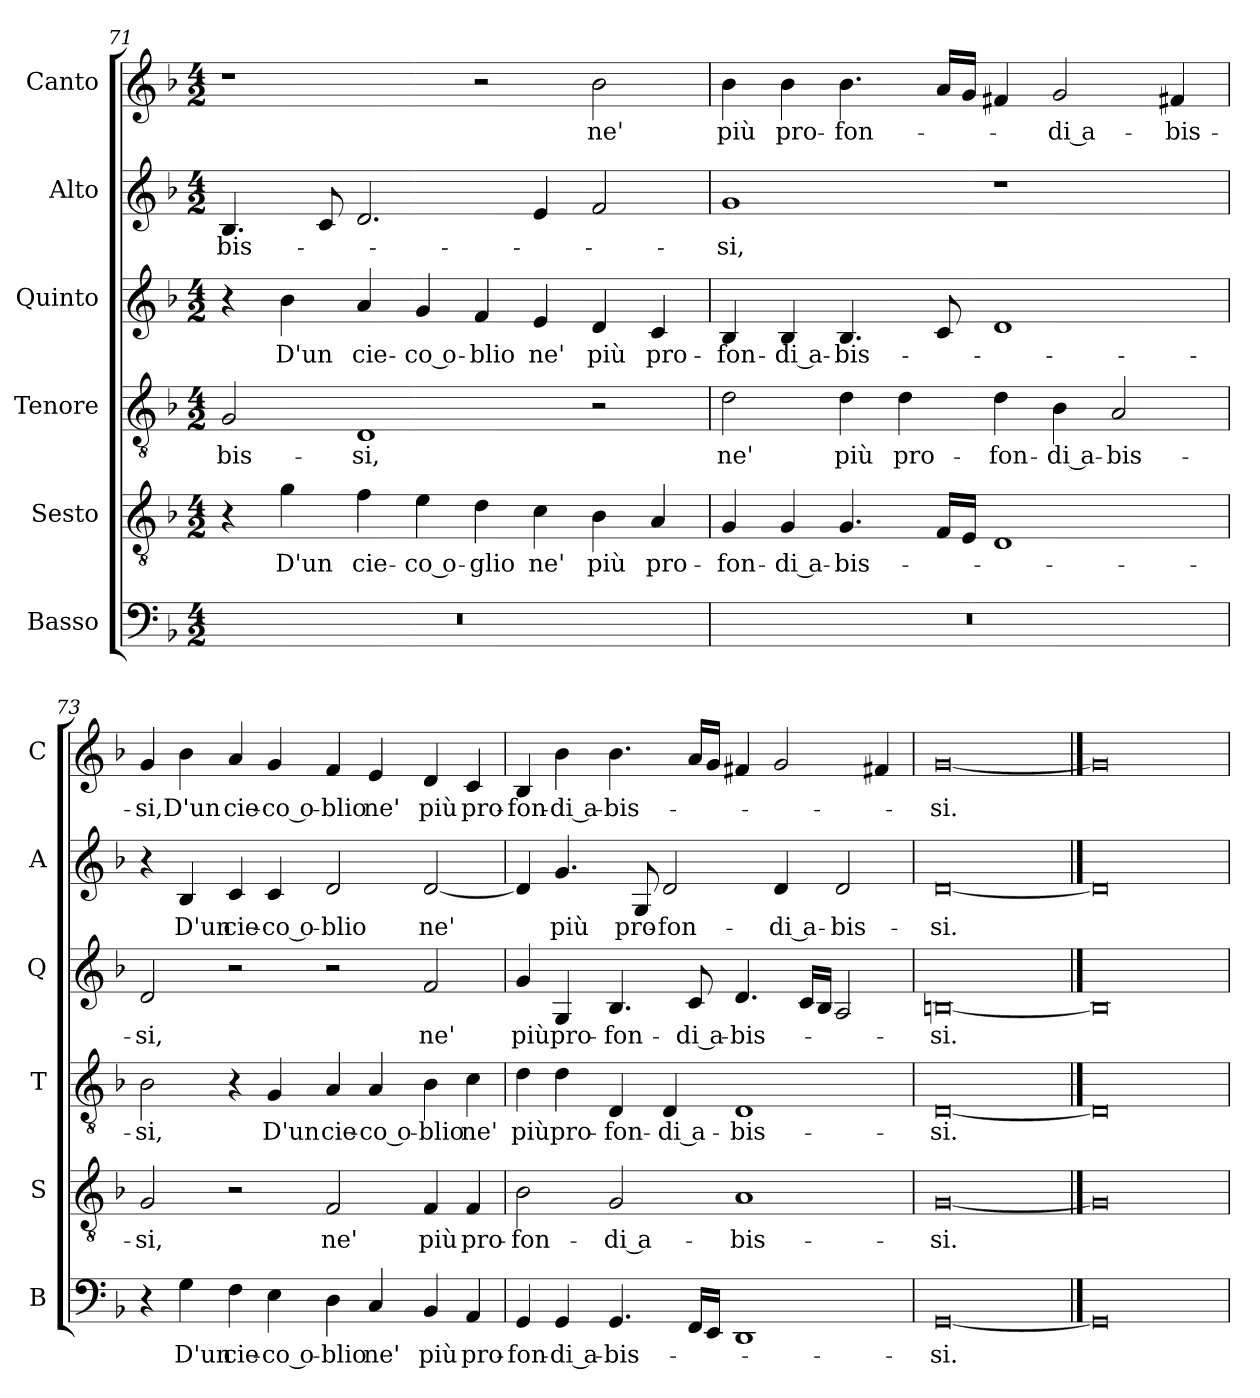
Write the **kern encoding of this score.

**kern	**text	**kern	**text	**kern	**text	**kern	**text	**kern	**text	**kern	**text
*part6	*part6	*part5	*part5	*part4	*part4	*part3	*part3	*part2	*part2	*part1	*part1
*staff6	*staff6	*staff5	*staff5	*staff4	*staff4	*staff3	*staff3	*staff2	*staff2	*staff1	*staff1
*I"Basso	*	*I"Sesto	*	*I"Tenore	*	*I"Quinto	*	*I"Alto	*	*I"Canto	*
*I'B	*	*I'S	*	*I'T	*	*I'Q	*	*I'A	*	*I'C	*
*clefF4	*	*clefGv2	*	*clefGv2	*	*clefG2	*	*clefG2	*	*clefG2	*
*k[b-]	*	*k[b-]	*	*k[b-]	*	*k[b-]	*	*k[b-]	*	*k[b-]	*
*d:	*	*d:	*	*d:	*	*d:	*	*d:	*	*d:	*
*M4/2	*	*M4/2	*	*M4/2	*	*M4/2	*	*M4/2	*	*M4/2	*
=71	=71	=71	=71	=71	=71	=71	=71	=71	=71	=71	=71
0r	.	4r	.	2G	-bis-	4r	.	4.B-	-bis-	1r	.
.	.	4g	D'un	.	.	4b-	D'un	.	.	.	.
.	.	.	.	.	.	.	.	8c	.	.	.
.	.	4f	cie-	1D	-si,	4a	cie-	2.d	.	.	.
.	.	4e	-co o-	.	.	4g	-co o-	.	.	.	.
.	.	4d	-glio	.	.	4f	-blio	.	.	2r	.
.	.	4c	ne'	.	.	4e	ne'	4e	.	.	.
.	.	4B-	più	2r	.	4d	più	2f	.	2b-	ne'
.	.	4A	pro-	.	.	4c	pro-	.	.	.	.
=72	=72	=72	=72	=72	=72	=72	=72	=72	=72	=72	=72
0r	.	4G	-fon-	2d	ne'	4B-	-fon-	1g	-si,	4b-	più
.	.	4G	-di a-	.	.	4B-	-di a-	.	.	4b-	pro-
.	.	4.G	-bis-	4d	più	4.B-	-bis-	.	.	4.b-	-fon-
.	.	.	.	4d	pro-	.	.	.	.	.	.
.	.	16FLL	.	.	.	8c	.	.	.	16aLL	.
.	.	16EJJ	.	.	.	.	.	.	.	16gJJ	.
.	.	1D	.	4d	-fon-	1d	.	1r	.	4f#X	.
.	.	.	.	4B-	-di a-	.	.	.	.	2g	-di a-
.	.	.	.	2A	-bis-	.	.	.	.	.	.
.	.	.	.	.	.	.	.	.	.	4f#X	-bis-
=73	=73	=73	=73	=73	=73	=73	=73	=73	=73	=73	=73
4r	.	2G	-si,	2B-	-si,	2d	-si,	4r	.	4g	-si,
4G	D'un	.	.	.	.	.	.	4B-	D'un	4b-	D'un
4F	cie-	2r	.	4r	.	2r	.	4c	cie-	4a	cie-
4E	-co o-	.	.	4G	D'un	.	.	4c	-co o-	4g	-co o-
4D	-blio	2F	ne'	4A	cie-	2r	.	2d	-blio	4f	-blio
4C	ne'	.	.	4A	-co o-	.	.	.	.	4e	ne'
4BB-	più	4F	più	4B-	-blio	2f	ne'	[2d	ne'	4d	più
4AA	pro-	4F	pro-	4c	ne'	.	.	.	.	4c	pro-
=74	=74	=74	=74	=74	=74	=74	=74	=74	=74	=74	=74
4GG	-fon-	2B-	-fon-	4d	più	4g	più	4d]	.	4B-	-fon-
4GG	-di a-	.	.	4d	pro-	4G	pro-	4.g	più	4b-	-di a-
4.GG	-bis-	2G	-di a-	4D	-fon-	4.B-	-fon-	.	.	4.b-	-bis-
.	.	.	.	.	.	.	.	8G	pro-	.	.
.	.	.	.	4D	-di a-	.	.	2d	-fon-	.	.
16FFLL	.	.	.	.	.	8c	-di a-	.	.	16aLL	.
16EEJJ	.	.	.	.	.	.	.	.	.	16gJJ	.
1DD	.	1A	-bis-	1D	-bis-	4.d	-bis-	.	.	4f#X	.
.	.	.	.	.	.	.	.	4d	-di a-	2g	.
.	.	.	.	.	.	16cLL	.	.	.	.	.
.	.	.	.	.	.	16B-JJ	.	.	.	.	.
.	.	.	.	.	.	2A	.	2d	-bis-	.	.
.	.	.	.	.	.	.	.	.	.	4f#X	.
=75	=75	=75	=75	=75	=75	=75	=75	=75	=75	=75	=75
[0GG	-si.	[0G	-si.	[0D	-si.	[0Bn	-si.	[0d	-si.	[0g	-si.
==76	==76	==76	==76	==76	==76	==76	==76	==76	==76	==76	==76
0GG]	.	0G]	.	0D]	.	0B]	.	0d]	.	0g]	.
=	=	=	=	=	=	=	=	=	=	=	=
*-	*-	*-	*-	*-	*-	*-	*-	*-	*-	*-	*-
